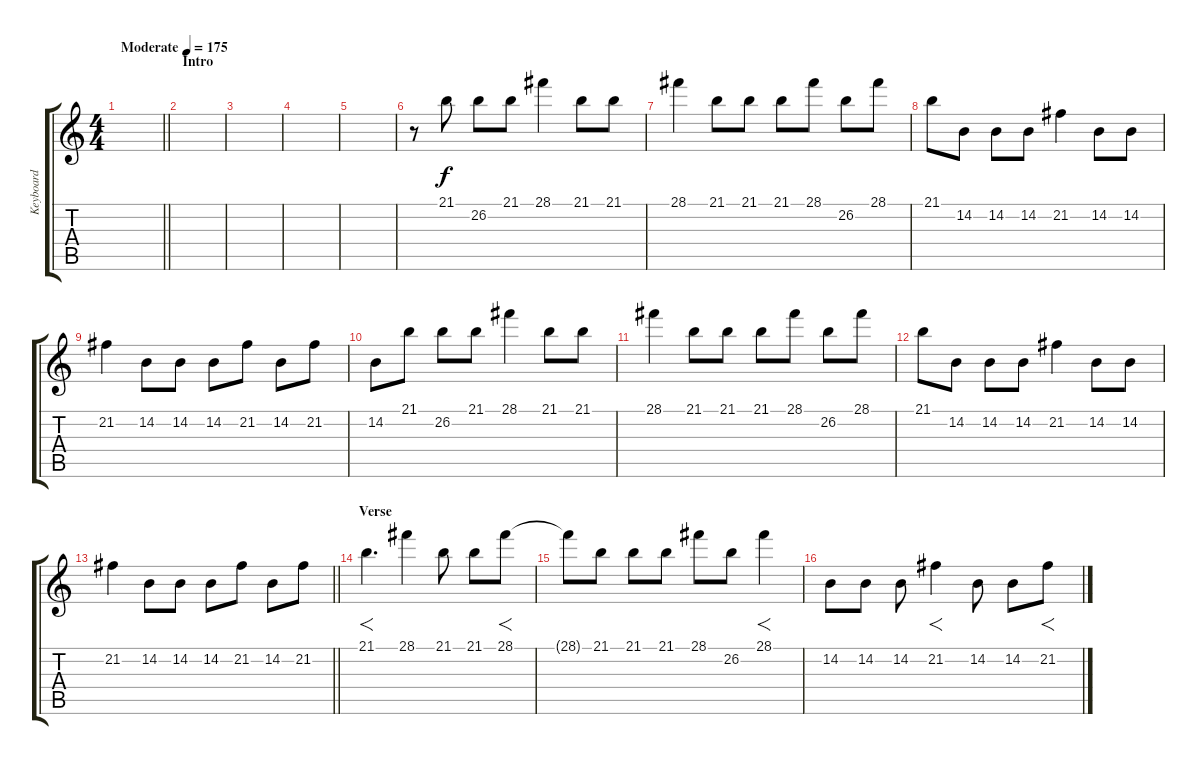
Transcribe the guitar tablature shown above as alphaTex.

\track ("Keyboard" "Keyboard") {instrument lead1square}
\staff {score tabs}
\tuning (D4 A3 F3 C3 G2 C2) {hide}
\ts (4 4)
\tempo (175 "Moderate")
\clef g2
\barLineRight lightlight
\ks c
|
\section ("" "Intro")
|
|
|
|
r.8 21.1.8 26.2.8 21.1.8 28.1.4 21.1.8 21.1.8 |
28.1.4 21.1.8 21.1.8 21.1.8 28.1.8 26.2.8 28.1.8 |
21.1.8 14.2.8 14.2.8 14.2.8 21.2.4 14.2.8 14.2.8 |
21.2.4 14.2.8 14.2.8 14.2.8 21.2.8 14.2.8 21.2.8 |
14.2.8 21.1.8 26.2.8 21.1.8 28.1.4 21.1.8 21.1.8 |
28.1.4 21.1.8 21.1.8 21.1.8 28.1.8 26.2.8 28.1.8 |
21.1.8 14.2.8 14.2.8 14.2.8 21.2.4 14.2.8 14.2.8 |
\barLineRight lightlight
21.2.4 14.2.8 14.2.8 14.2.8 21.2.8 14.2.8 21.2.8 |
\section ("" "Verse")
21.1.4{f d volume 4} 28.1.4 21.1.8 21.1.8 28.1.8{f} |
28.1{t}.8 21.1.8 21.1.8 21.1.8 28.1.8 26.2.8 28.1.4{f} |
14.2.8 14.2.8 14.2.8 21.2.4{f} 14.2.8 14.2.8 21.2.8{f}
